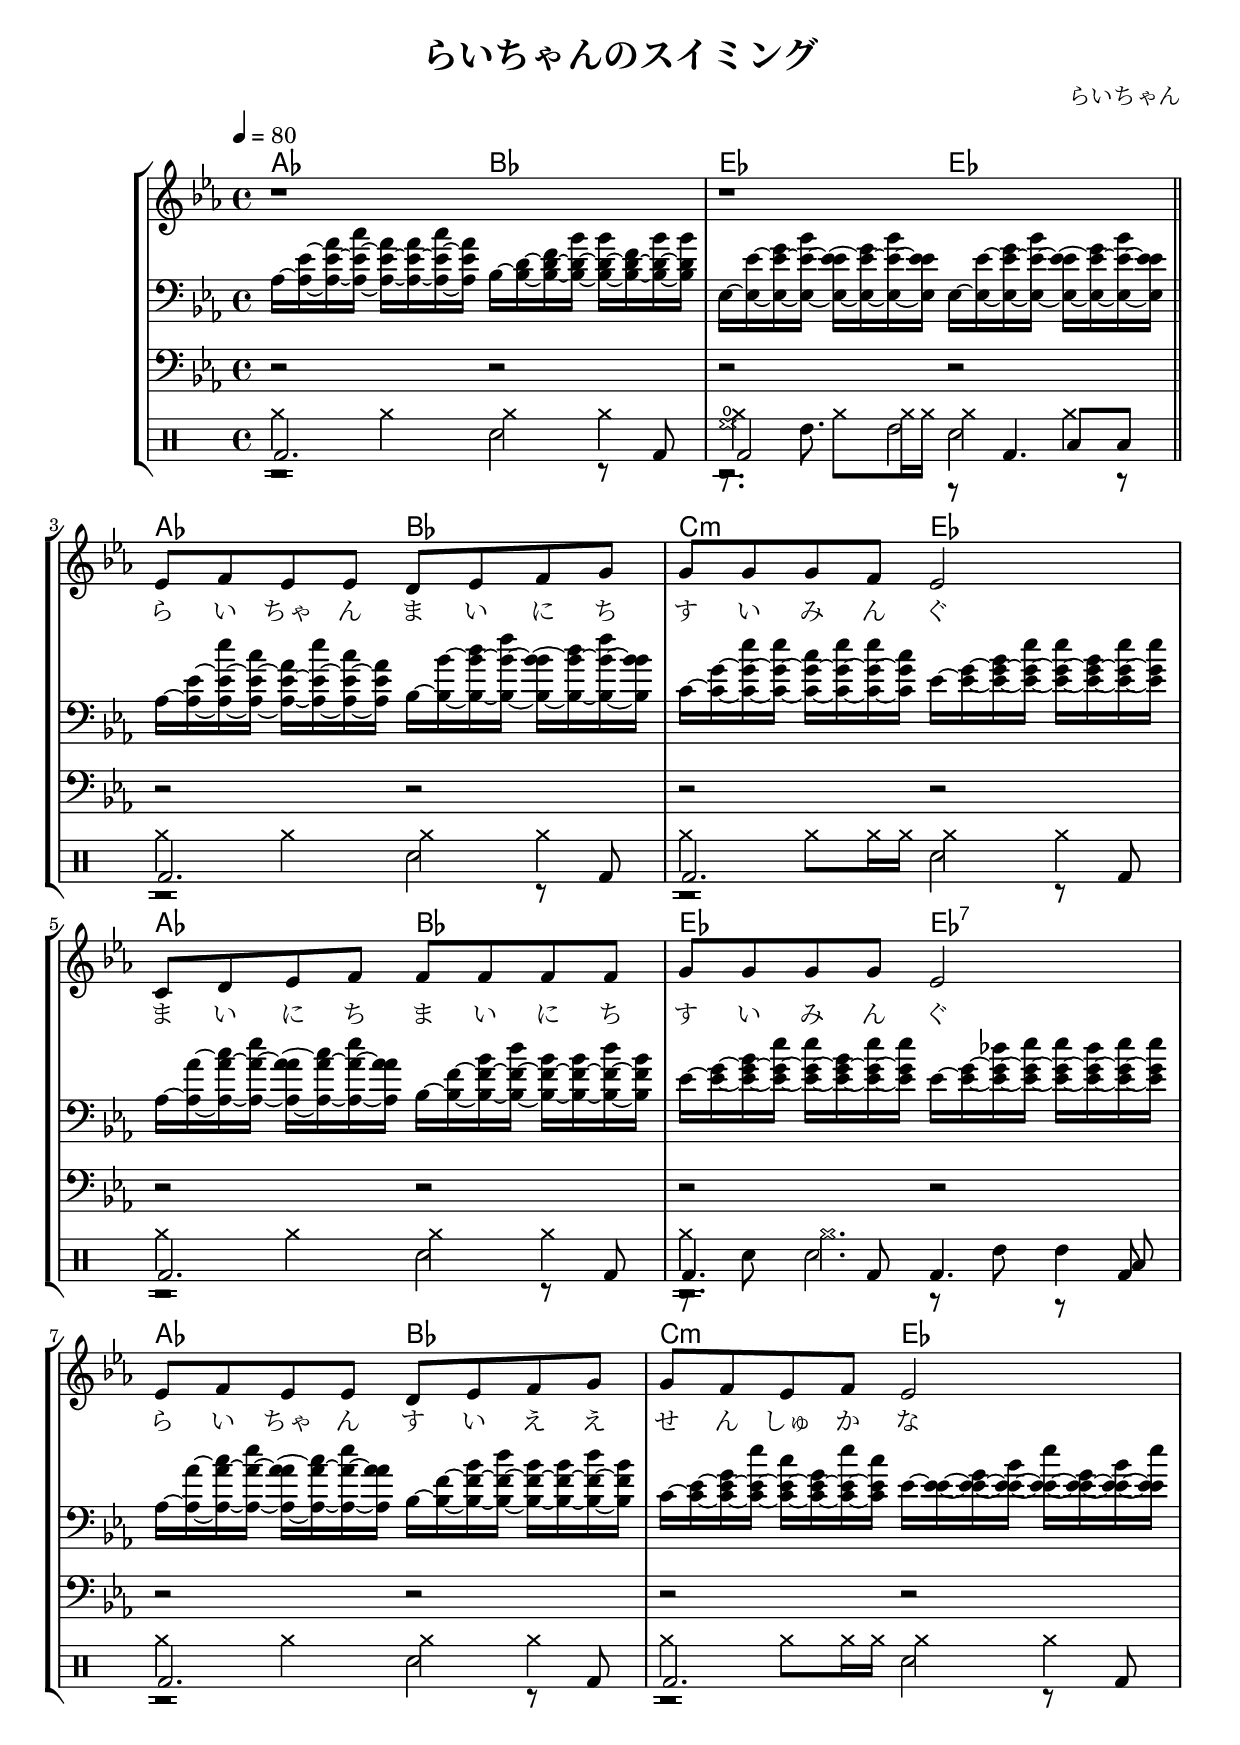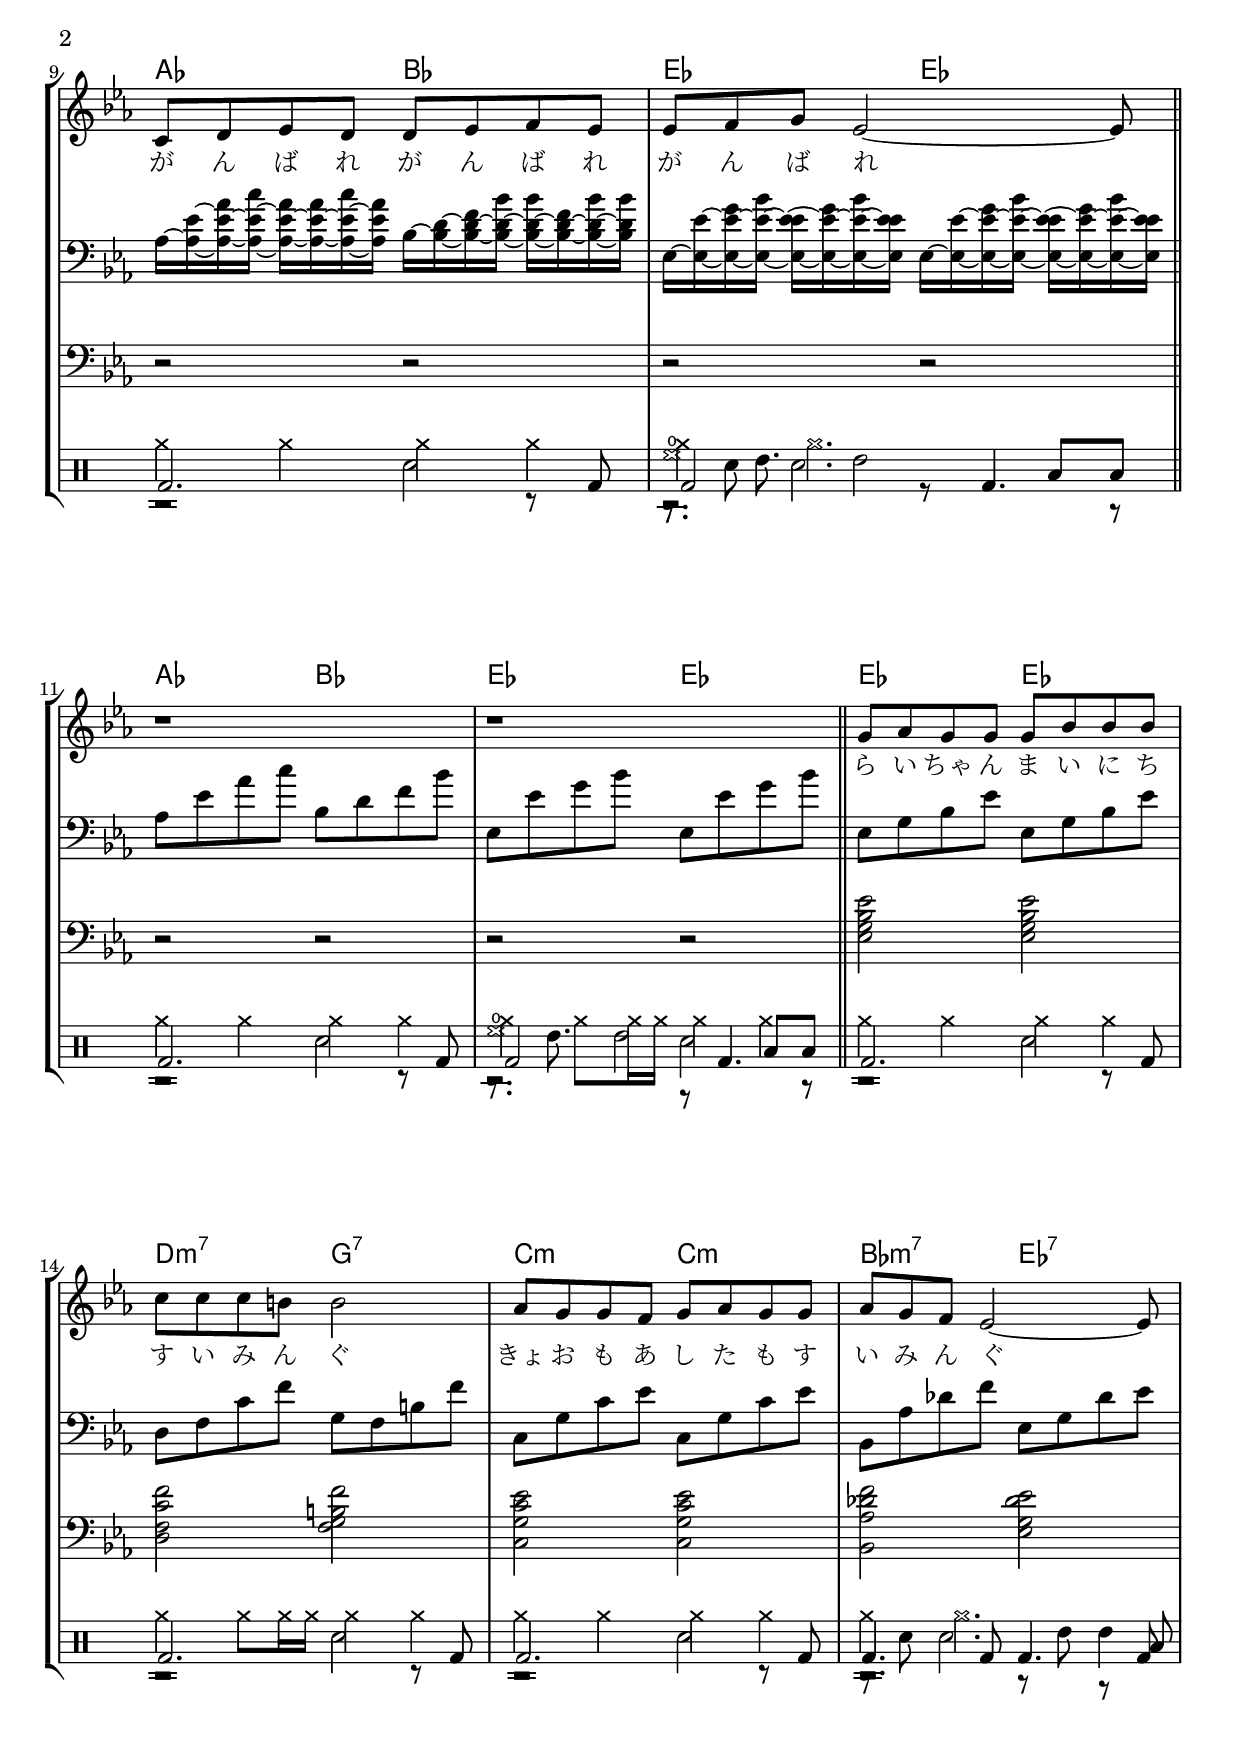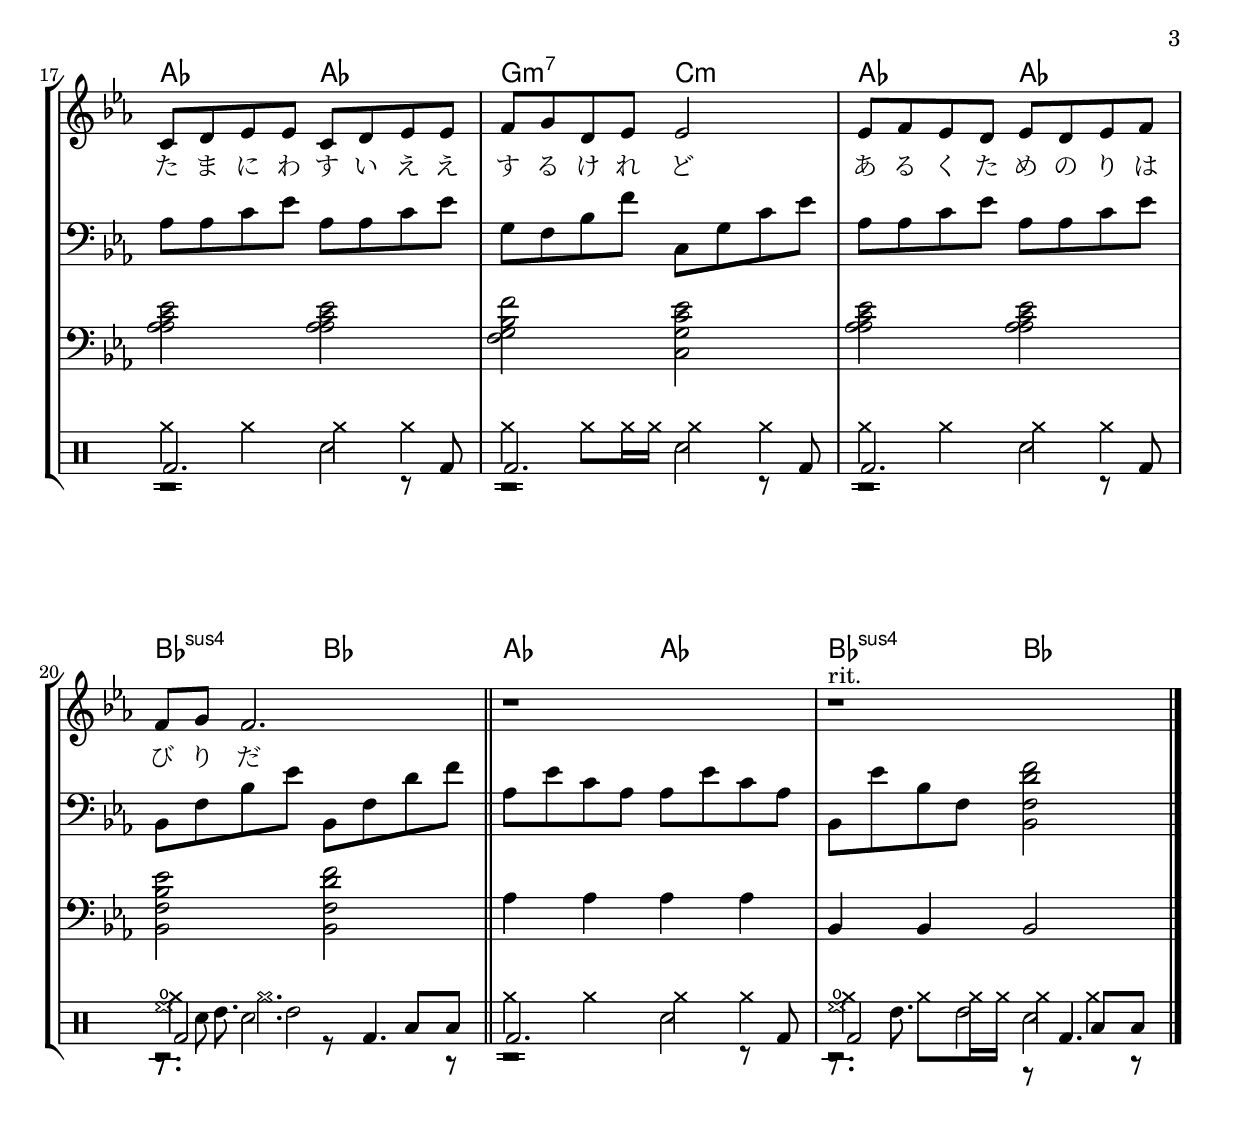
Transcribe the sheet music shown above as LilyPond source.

\version "2.12.1"

\header {
	title = \markup {らいちゃんのスイミング}
	composer = \markup \center-column {らいちゃん}
}

harmony = \chordmode {
	as2 bes es es 

	as bes c:m es as bes es es:7 as bes c:m es as bes es es 

	as bes es es 

	es es d:m7 g:7 c:m c:m bes:min7 es:7 as as g:min7 c:m as as bes:sus4 bes 

	as as bes:sus4 bes 
}

melody = {
	\key es \major
	\tempo 4 = 80
	r1 | r1   
	\set Staff.midiInstrument = #"mmi0.42"
	\set Staff.midiMinimumVolume = #0.7
	\set Staff.midiMaximumVolume = #0.9
	es'8  f'8  es'8  es'8  d'8  es'8  f'8  g'8 
	g'8  g'8  g'8  f'8  es'2 
	c'8  d'8  es'8  f'8  f'8  f'8  f'8  f'8 
	g'8  g'8  g'8  g'8  es'2 
	es'8  f'8  es'8  es'8  d'8  es'8  f'8  g'8 
	g'8  f'8  es'8  f'8  es'2 
	c'8  d'8  es'8  d'8  d'8  es'8  f'8  es'8 
	es'8  f'8  g'8  es'2~es'8
	r1 | r1   
	\set Staff.midiInstrument = #"fss0.35"
	\set Staff.midiMinimumVolume = #0.7
	\set Staff.midiMaximumVolume = #0.9
	g'8  as'8  g'8  g'8  g'8  bes'8  bes'8  bes'8 
	c''8  c''8  c''8  b'8  b'2 
	as'8  g'8  g'8  f'8  g'8  as'8  g'8  g'8 
	as'8  g'8  f'8  es'2~es'8 
	c'8  d'8  es'8  es'8  c'8  d'8  es'8  es'8 
	f'8  g'8  d'8  es'8  es'2 
	es'8  f'8  es'8  d'8  es'8  d'8  es'8  f'8 
	f'8  g'8  f'2.
	r1 | r1^"rit." \bar "|."
}

words = \lyricmode {
	
	ら  い  ちゃ  ん  ま  い  に  ち  す  い  み  ん  ぐ  ま  い  に  ち  ま  い  に  ち  す  い  み  ん  ぐ  ら  い  ちゃ  ん  す  い  え  え  せ  ん  しゅ  か  な  が  ん  ば  れ  が  ん  ば  れ  が  ん  ば  れ  
	
	ら  い  ちゃ  ん  ま  い  に  ち  す  い  み  ん  ぐ  きょ  お  も  あ  し  た  も  す  い  み  ん  ぐ  た  ま  に  わ  す  い  え  え  す  る  け  れ  ど  あ  る  く  た  め  の  り  は  び  り  だ  
	
}

tempochange = {
	\tempo 4 = 80
	r1 | r1 \bar "||"
	\tempo 4 = 80
	r1 | r1 | r1 | r1 | r1 | r1 | r1 | r1 \bar "||"
	\tempo 4 = 80
	r1 | r1 \bar "||"
	\tempo 4 = 80
	r1 | r1 | r1 | r1 | r1 | r1 | r1 | r1 \bar "||"
	\tempo 4 = 80
	r1 | \tempo 4 = 60 r2 \tempo 4 = 53 r2 \bar "|."
}

mainacc = {
	\clef bass
	\set Staff.midiInstrument = #"Pad 4 (choir)"
	\set Staff.midiMinimumVolume = #0.3
	\set Staff.midiMaximumVolume = #0.6
	\key es \major
	\tempo 4 = 80
	as16~ <as~ es'~>16 <as~ es'~ as'>16 <as~ es'~ c''>16 <as~ es'~ as'>16 <as~ es'~ as'>16 <as~ es'~ c''>16 <as es' as'>16
	bes16~ <bes~ d'~>16 <bes~ d'~ f'>16 <bes~ d'~ bes'>16 <bes~ d'~ bes'>16 <bes~ d'~ f'>16 <bes~ d'~ bes'>16 <bes d' bes'>16
	es16~ <es~ es'~>16 <es~ es'~ g'>16 <es~ es'~ bes'>16 <es~ es'~ es'>16 <es~ es'~ g'>16 <es~ es'~ bes'>16 <es es' es'>16
	es16~ <es~ es'~>16 <es~ es'~ g'>16 <es~ es'~ bes'>16 <es~ es'~ es'>16 <es~ es'~ g'>16 <es~ es'~ bes'>16 <es es' es'>16
	\bar "||"

	\set Staff.midiInstrument = #"Pad 4 (choir)"
	\set Staff.midiMinimumVolume = #0.3
	\set Staff.midiMaximumVolume = #0.6
	as16~ <as~ es'~>16 <as~ es'~ es''>16 <as~ es'~ c''>16 <as~ es'~ as'>16 <as~ es'~ es''>16 <as~ es'~ c''>16 <as es' as'>16
	bes16~ <bes~ bes'~>16 <bes~ bes'~ d''>16 <bes~ bes'~ f''>16 <bes~ bes'~ bes'>16 <bes~ bes'~ d''>16 <bes~ bes'~ f''>16 <bes bes' bes'>16
	c'16~ <c'~ g'~>16 <c'~ g'~ es''>16 <c'~ g'~ es''>16 <c'~ g'~ c''>16 <c'~ g'~ es''>16 <c'~ g'~ es''>16 <c' g' c''>16
	es'16~ <es'~ g'~>16 <es'~ g'~ bes'>16 <es'~ g'~ es''>16 <es'~ g'~ es''>16 <es'~ g'~ bes'>16 <es'~ g'~ es''>16 <es' g' es''>16
	as16~ <as~ as'~>16 <as~ as'~ c''>16 <as~ as'~ es''>16 <as~ as'~ as'>16 <as~ as'~ c''>16 <as~ as'~ es''>16 <as as' as'>16
	bes16~ <bes~ f'~>16 <bes~ f'~ bes'>16 <bes~ f'~ d''>16 <bes~ f'~ bes'>16 <bes~ f'~ bes'>16 <bes~ f'~ d''>16 <bes f' bes'>16
	es'16~ <es'~ g'~>16 <es'~ g'~ bes'>16 <es'~ g'~ es''>16 <es'~ g'~ es''>16 <es'~ g'~ bes'>16 <es'~ g'~ es''>16 <es' g' es''>16
	es'16~ <es'~ g'~>16 <es'~ g'~ des''>16 <es'~ g'~ es''>16 <es'~ g'~ es''>16 <es'~ g'~ des''>16 <es'~ g'~ es''>16 <es' g' es''>16
	as16~ <as~ as'~>16 <as~ as'~ c''>16 <as~ as'~ es''>16 <as~ as'~ as'>16 <as~ as'~ c''>16 <as~ as'~ es''>16 <as as' as'>16
	bes16~ <bes~ f'~>16 <bes~ f'~ bes'>16 <bes~ f'~ d''>16 <bes~ f'~ bes'>16 <bes~ f'~ bes'>16 <bes~ f'~ d''>16 <bes f' bes'>16
	c'16~ <c'~ es'~>16 <c'~ es'~ g'>16 <c'~ es'~ es''>16 <c'~ es'~ c''>16 <c'~ es'~ g'>16 <c'~ es'~ es''>16 <c' es' c''>16
	es'16~ <es'~ es'~>16 <es'~ es'~ g'>16 <es'~ es'~ bes'>16 <es'~ es'~ es''>16 <es'~ es'~ g'>16 <es'~ es'~ bes'>16 <es' es' es''>16
	as16~ <as~ es'~>16 <as~ es'~ as'>16 <as~ es'~ c''>16 <as~ es'~ as'>16 <as~ es'~ as'>16 <as~ es'~ c''>16 <as es' as'>16
	bes16~ <bes~ d'~>16 <bes~ d'~ f'>16 <bes~ d'~ bes'>16 <bes~ d'~ bes'>16 <bes~ d'~ f'>16 <bes~ d'~ bes'>16 <bes d' bes'>16
	es16~ <es~ es'~>16 <es~ es'~ g'>16 <es~ es'~ bes'>16 <es~ es'~ es'>16 <es~ es'~ g'>16 <es~ es'~ bes'>16 <es es' es'>16
	es16~ <es~ es'~>16 <es~ es'~ g'>16 <es~ es'~ bes'>16 <es~ es'~ es'>16 <es~ es'~ g'>16 <es~ es'~ bes'>16 <es es' es'>16
	\bar "||"

	\set Staff.midiInstrument = #"Acoustic grand"
	\set Staff.midiMinimumVolume = #0.3
	\set Staff.midiMaximumVolume = #0.6
	as8 es'8 as'8 c''8
	bes8 d'8 f'8 bes'8
	es8 es'8 g'8 bes'8
	es8 es'8 g'8 bes'8
	\bar "||"

	\set Staff.midiInstrument = #"Acoustic grand"
	\set Staff.midiMinimumVolume = #0.3
	\set Staff.midiMaximumVolume = #0.6
	es8 g8 bes8 es'8
	es8 g8 bes8 es'8
	d8 f8 c'8 f'8
	g8 f8 b8 f'8
	c8 g8 c'8 es'8
	c8 g8 c'8 es'8
	bes,8 as8 des'8 f'8
	es8 g8 des'8 es'8
	as8 as8 c'8 es'8
	as8 as8 c'8 es'8
	g8 f8 bes8 f'8
	c8 g8 c'8 es'8
	as8 as8 c'8 es'8
	as8 as8 c'8 es'8
	bes,8 f8 bes8 es'8
	bes,8 f8 d'8 f'8
	\bar "||"

	\set Staff.midiInstrument = #"Acoustic grand"
	\set Staff.midiMinimumVolume = #0.3
	\set Staff.midiMaximumVolume = #0.6
	as8 es' c' as
	as8 es' c' as
	bes,8 es' bes f
	<bes, f d' f'>2
	\bar "|."
}

subacc = {
	\clef bass
	\set Staff.midiInstrument = #"Acoustic grand"
	\set Staff.midiMinimumVolume = #0.3
	\set Staff.midiMaximumVolume = #0.6
	\key es \major
	\tempo 4 = 80
	r2
	r2
	r2
	r2
	\bar "||"

	\set Staff.midiInstrument = #"Acoustic grand"
	\set Staff.midiMinimumVolume = #0.3
	\set Staff.midiMaximumVolume = #0.6
	r2
	r2
	r2
	r2
	r2
	r2
	r2
	r2
	r2
	r2
	r2
	r2
	r2
	r2
	r2
	r2
	\bar "||"

	\set Staff.midiInstrument = #"Acoustic grand"
	\set Staff.midiMinimumVolume = #0.3
	\set Staff.midiMaximumVolume = #0.6
	r2
	r2
	r2
	r2
	\bar "||"

	\set Staff.midiInstrument = #"Acoustic grand"
	\set Staff.midiMinimumVolume = #0.3
	\set Staff.midiMaximumVolume = #0.6
	<es g bes es'>2
	<es g bes es'>2
	<d f c' f'>2
	<g f b f'>2
	<c g c' es'>2
	<c g c' es'>2
	<bes, as des' f'>2
	<es g des' es'>2
	<as as c' es'>2
	<as as c' es'>2
	<g f bes f'>2
	<c g c' es'>2
	<as as c' es'>2
	<as as c' es'>2
	<bes, f bes es'>2
	<bes, f d' f'>2
	\bar "||"

	\set Staff.midiInstrument = #"Acoustic grand"
	\set Staff.midiMinimumVolume = #0.3
	\set Staff.midiMaximumVolume = #0.6
	as4 as4
	as4 as4
	bes,4 bes,4
	bes,2
	\bar "|."
}

percA = {
	\drummode {
	cymr4 cymr4 cymr4 cymr4  |cymr4 cymr8 cymr16 cymr16 cymr4 cymr4  \bar "||"
	cymr4 cymr4 cymr4 cymr4  |cymr4 cymr8 cymr16 cymr16 cymr4 cymr4  |cymr4 cymr4 cymr4 cymr4  |cymr4 cymr2.  |cymr4 cymr4 cymr4 cymr4  |cymr4 cymr8 cymr16 cymr16 cymr4 cymr4  |cymr4 cymr4 cymr4 cymr4  |cymr4 cymr2.  \bar "||"
	cymr4 cymr4 cymr4 cymr4  |cymr4 cymr8 cymr16 cymr16 cymr4 cymr4  \bar "||"
	cymr4 cymr4 cymr4 cymr4  |cymr4 cymr8 cymr16 cymr16 cymr4 cymr4  |cymr4 cymr4 cymr4 cymr4  |cymr4 cymr2.  |cymr4 cymr4 cymr4 cymr4  |cymr4 cymr8 cymr16 cymr16 cymr4 cymr4  |cymr4 cymr4 cymr4 cymr4  |cymr4 cymr2.  \bar "||"
	cymr4 cymr4 cymr4 cymr4  |cymr4 cymr8 cymr16 cymr16 cymr4 cymr4  \bar "|."
	}
}

percB = {
	\drummode {
	r2 sn2  |r2 sn2  \bar "||"
	r2 sn2  |r2 sn2  |r2 sn2  |r8 sn8 sn2.  |r2 sn2  |r2 sn2  |r2 sn2  |r8 sn8 sn2.  \bar "||"
	r2 sn2  |r2 sn2  \bar "||"
	r2 sn2  |r2 sn2  |r2 sn2  |r8 sn8 sn2.  |r2 sn2  |r2 sn2  |r2 sn2  |r8 sn8 sn2.  \bar "||"
	r2 sn2  |r2 sn2  \bar "|."
	}
}

percC = {
	\drummode {
	bd2. r8 bd8  |bd2 r8 bd4.  \bar "||"
	bd2. r8 bd8  |bd2. r8 bd8  |bd2. r8 bd8  |bd4. bd8 bd4. bd8  |bd2. r8 bd8  |bd2. r8 bd8  |bd2. r8 bd8  |bd2 r8 bd4.  \bar "||"
	bd2. r8 bd8  |bd2 r8 bd4.  \bar "||"
	bd2. r8 bd8  |bd2. r8 bd8  |bd2. r8 bd8  |bd4. bd8 bd4. bd8  |bd2. r8 bd8  |bd2. r8 bd8  |bd2. r8 bd8  |bd2 r8 bd4.  \bar "||"
	bd2. r8 bd8  |bd2 r8 bd4.  \bar "|."
	}
}

percD = {
	\drummode {
	r1 |r8. tommh8. tommh2 r8  \bar "||"
	r1 |r1 |r1 |r2 r8 tommh8 tommh4  |r1 |r1 |r1 |r8. tommh8. tommh2 r8  \bar "||"
	r1 |r8. tommh8. tommh2 r8  \bar "||"
	r1 |r1 |r1 |r2 r8 tommh8 tommh4  |r1 |r1 |r1 |r8. tommh8. tommh2 r8  \bar "||"
	r1 |r8. tommh8. tommh2 r8  \bar "|."
	}
}

percE = {
	\drummode {
	r1 |r2. toml8 toml8  \bar "||"
	r1 |r1 |r1 |r2. r8 toml8  |r1 |r1 |r1 |r2. toml8 toml8  \bar "||"
	r1 |r2. toml8 toml8  \bar "||"
	r1 |r1 |r1 |r2. r8 toml8  |r1 |r1 |r1 |r2. toml8 toml8  \bar "||"
	r1 |r2. toml8 toml8  \bar "|."
	}
}

percF = {
	\drummode {
	r1 |hho1  \bar "||"
	r1 |r1 |r1 |r1 |r1 |r1 |r1 |hho1  \bar "||"
	r1 |hho1  \bar "||"
	r1 |r1 |r1 |r1 |r1 |r1 |r1 |hho1  \bar "||"
	r1 |hho1  \bar "|."
	}
}

\score {
	<<
		\new StaffGroup <<
			\new ChordNames {\harmony}
			\new Voice = "melody" {\melody}
			\new Lyrics \lyricsto "melody" \words
			\new Staff = "mainacc" {\mainacc}
			\new Staff = "subacc" {\subacc}
			\new DrumStaff <<
				\new DrumVoice {\percA}
				\new DrumVoice {\percB}
				\new DrumVoice {\percC}
				\new DrumVoice {\percD}
				\new DrumVoice {\percE}
				\new DrumVoice {\percF}
			>>
		>>
	>>
	\layout { }
}
